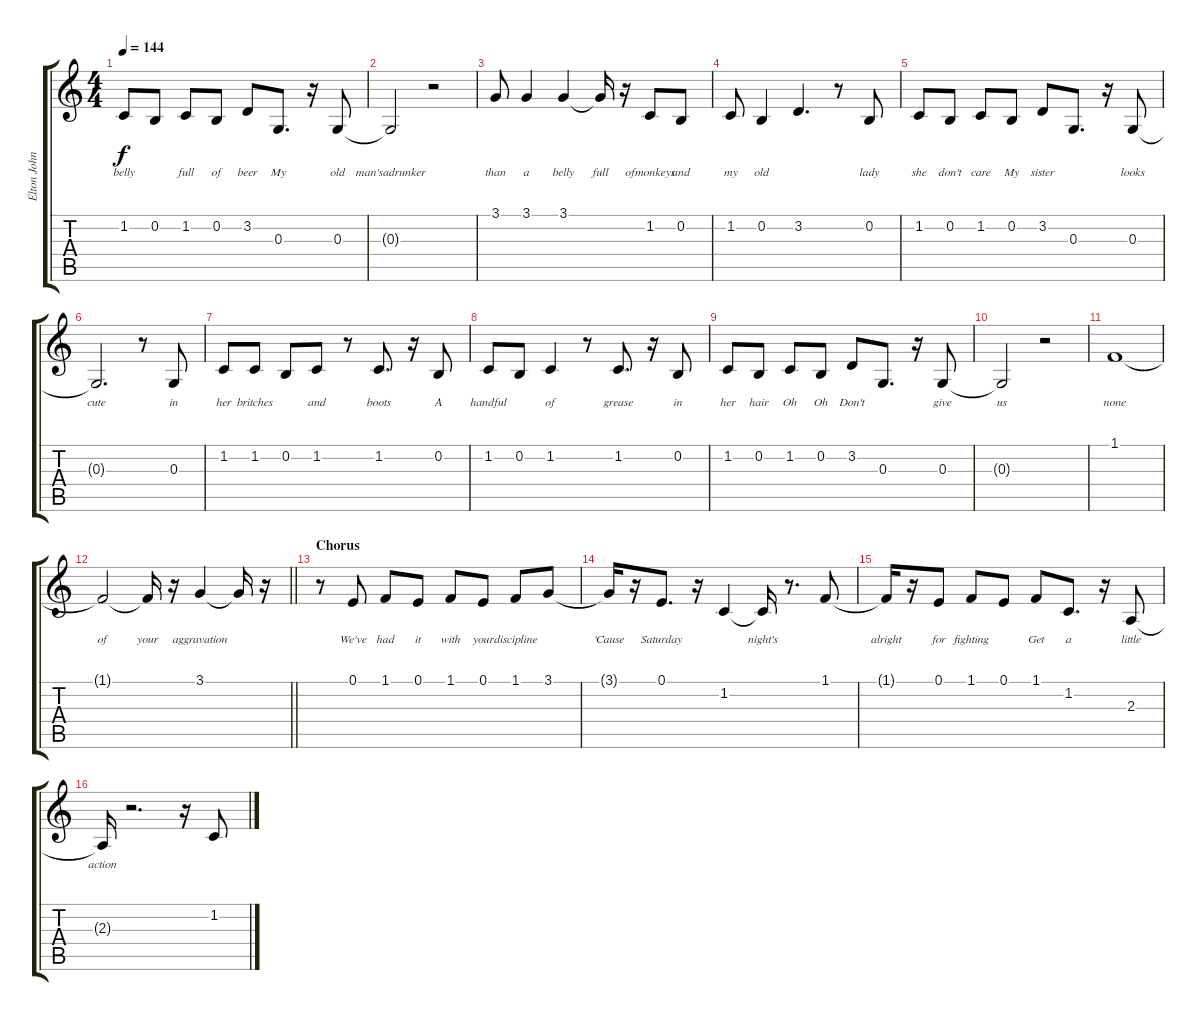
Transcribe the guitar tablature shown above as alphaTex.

\track ("Elton John (melody with lyrics)" "Elton John") {instrument lead8bassandlead}
\staff {score tabs}
\tuning (E4 B3 G3 D3 A2 E2) {hide}
\ts (4 4)
\tempo 144
\clef g2
\ks c
1.2.8{lyrics (0 "belly") lyrics (1 "") lyrics (2 "") lyrics (3 "") lyrics (4 "") dy f} 0.2.8{lyrics (0 "") lyrics (1 "") lyrics (2 "") lyrics (3 "") lyrics (4 "")} 1.2.8{lyrics (0 "full") lyrics (1 "") lyrics (2 "") lyrics (3 "") lyrics (4 "")} 0.2.8{lyrics (0 "of") lyrics (1 "") lyrics (2 "") lyrics (3 "") lyrics (4 "")} 3.2.8{lyrics (0 "beer") lyrics (1 "") lyrics (2 "") lyrics (3 "") lyrics (4 "")} 0.3.8{d lyrics (0 "My") lyrics (1 "") lyrics (2 "") lyrics (3 "") lyrics (4 "")} r.16 0.3.8{lyrics (0 "old") lyrics (1 "") lyrics (2 "") lyrics (3 "") lyrics (4 "")} |
0.3{t}.2{lyrics (0 "man'sadrunker") lyrics (1 "") lyrics (2 "") lyrics (3 "") lyrics (4 "")} r.2 |
3.1.8{lyrics (0 "than") lyrics (1 "") lyrics (2 "") lyrics (3 "") lyrics (4 "")} 3.1.4{lyrics (0 "a") lyrics (1 "") lyrics (2 "") lyrics (3 "") lyrics (4 "")} 3.1.4{lyrics (0 "belly") lyrics (1 "") lyrics (2 "") lyrics (3 "") lyrics (4 "")} 3.1{t}.16{lyrics (0 "full") lyrics (1 "") lyrics (2 "") lyrics (3 "") lyrics (4 "")} r.16 1.2.8{lyrics (0 "ofmonkeys") lyrics (1 "") lyrics (2 "") lyrics (3 "") lyrics (4 "")} 0.2.8{lyrics (0 "and") lyrics (1 "") lyrics (2 "") lyrics (3 "") lyrics (4 "")} |
1.2.8{lyrics (0 "my") lyrics (1 "") lyrics (2 "") lyrics (3 "") lyrics (4 "")} 0.2.4{lyrics (0 "old") lyrics (1 "") lyrics (2 "") lyrics (3 "") lyrics (4 "")} 3.2.4{d lyrics (0 "") lyrics (1 "") lyrics (2 "") lyrics (3 "") lyrics (4 "")} r.8 0.2.8{lyrics (0 "lady") lyrics (1 "") lyrics (2 "") lyrics (3 "") lyrics (4 "")} |
1.2.8{lyrics (0 "she") lyrics (1 "") lyrics (2 "") lyrics (3 "") lyrics (4 "")} 0.2.8{lyrics (0 "don't") lyrics (1 "") lyrics (2 "") lyrics (3 "") lyrics (4 "")} 1.2.8{lyrics (0 "care") lyrics (1 "") lyrics (2 "") lyrics (3 "") lyrics (4 "")} 0.2.8{lyrics (0 "My") lyrics (1 "") lyrics (2 "") lyrics (3 "") lyrics (4 "")} 3.2.8{lyrics (0 "sister") lyrics (1 "") lyrics (2 "") lyrics (3 "") lyrics (4 "")} 0.3.8{d lyrics (0 "") lyrics (1 "") lyrics (2 "") lyrics (3 "") lyrics (4 "")} r.16 0.3.8{lyrics (0 "looks") lyrics (1 "") lyrics (2 "") lyrics (3 "") lyrics (4 "")} |
0.3{t}.2{d lyrics (0 "cute") lyrics (1 "") lyrics (2 "") lyrics (3 "") lyrics (4 "")} r.8 0.3.8{lyrics (0 "in") lyrics (1 "") lyrics (2 "") lyrics (3 "") lyrics (4 "")} |
1.2.8{lyrics (0 "her") lyrics (1 "") lyrics (2 "") lyrics (3 "") lyrics (4 "")} 1.2.8{lyrics (0 "britches") lyrics (1 "") lyrics (2 "") lyrics (3 "") lyrics (4 "")} 0.2.8{lyrics (0 "") lyrics (1 "") lyrics (2 "") lyrics (3 "") lyrics (4 "")} 1.2.8{lyrics (0 "and") lyrics (1 "") lyrics (2 "") lyrics (3 "") lyrics (4 "")} r.8 1.2.8{d lyrics (0 "boots") lyrics (1 "") lyrics (2 "") lyrics (3 "") lyrics (4 "")} r.16 0.2.8{lyrics (0 "A") lyrics (1 "") lyrics (2 "") lyrics (3 "") lyrics (4 "")} |
1.2.8{lyrics (0 "handful") lyrics (1 "") lyrics (2 "") lyrics (3 "") lyrics (4 "")} 0.2.8{lyrics (0 "") lyrics (1 "") lyrics (2 "") lyrics (3 "") lyrics (4 "")} 1.2.4{lyrics (0 "of") lyrics (1 "") lyrics (2 "") lyrics (3 "") lyrics (4 "")} r.8 1.2.8{d lyrics (0 "grease") lyrics (1 "") lyrics (2 "") lyrics (3 "") lyrics (4 "")} r.16 0.2.8{lyrics (0 "in") lyrics (1 "") lyrics (2 "") lyrics (3 "") lyrics (4 "")} |
1.2.8{lyrics (0 "her") lyrics (1 "") lyrics (2 "") lyrics (3 "") lyrics (4 "")} 0.2.8{lyrics (0 "hair") lyrics (1 "") lyrics (2 "") lyrics (3 "") lyrics (4 "")} 1.2.8{lyrics (0 "Oh") lyrics (1 "") lyrics (2 "") lyrics (3 "") lyrics (4 "")} 0.2.8{lyrics (0 "Oh") lyrics (1 "") lyrics (2 "") lyrics (3 "") lyrics (4 "")} 3.2.8{lyrics (0 "Don't") lyrics (1 "") lyrics (2 "") lyrics (3 "") lyrics (4 "")} 0.3.8{d lyrics (0 "") lyrics (1 "") lyrics (2 "") lyrics (3 "") lyrics (4 "")} r.16 0.3.8{lyrics (0 "give") lyrics (1 "") lyrics (2 "") lyrics (3 "") lyrics (4 "")} |
0.3{t}.2{lyrics (0 "us") lyrics (1 "") lyrics (2 "") lyrics (3 "") lyrics (4 "")} r.2 |
1.1.1{lyrics (0 "none") lyrics (1 "") lyrics (2 "") lyrics (3 "") lyrics (4 "")} |
\barLineRight lightlight
1.1{t}.2{lyrics (0 "of") lyrics (1 "") lyrics (2 "") lyrics (3 "") lyrics (4 "")} 1.1{t}.16{lyrics (0 "your") lyrics (1 "") lyrics (2 "") lyrics (3 "") lyrics (4 "")} r.16 3.1.4{lyrics (0 "aggravation") lyrics (1 "") lyrics (2 "") lyrics (3 "") lyrics (4 "")} 3.1{t}.16{lyrics (0 "") lyrics (1 "") lyrics (2 "") lyrics (3 "") lyrics (4 "")} r.16 |
\section ("" "Chorus")
r.8 0.1.8{lyrics (0 "We've") lyrics (1 "") lyrics (2 "") lyrics (3 "") lyrics (4 "")} 1.1.8{lyrics (0 "had") lyrics (1 "") lyrics (2 "") lyrics (3 "") lyrics (4 "")} 0.1.8{lyrics (0 "it") lyrics (1 "") lyrics (2 "") lyrics (3 "") lyrics (4 "")} 1.1.8{lyrics (0 "with") lyrics (1 "") lyrics (2 "") lyrics (3 "") lyrics (4 "")} 0.1.8{lyrics (0 "your") lyrics (1 "") lyrics (2 "") lyrics (3 "") lyrics (4 "")} 1.1.8{lyrics (0 "discipline") lyrics (1 "") lyrics (2 "") lyrics (3 "") lyrics (4 "")} 3.1.8{lyrics (0 "") lyrics (1 "") lyrics (2 "") lyrics (3 "") lyrics (4 "")} |
3.1{t}.16{lyrics (0 "'Cause") lyrics (1 "") lyrics (2 "") lyrics (3 "") lyrics (4 "")} r.16 0.1.8{d lyrics (0 "Saturday") lyrics (1 "") lyrics (2 "") lyrics (3 "") lyrics (4 "")} r.16 1.2.4{lyrics (0 "") lyrics (1 "") lyrics (2 "") lyrics (3 "") lyrics (4 "")} 1.2{t}.16{lyrics (0 "night's") lyrics (1 "") lyrics (2 "") lyrics (3 "") lyrics (4 "")} r.8{d} 1.1.8{lyrics (0 "") lyrics (1 "") lyrics (2 "") lyrics (3 "") lyrics (4 "")} |
1.1{t}.16{lyrics (0 "alright") lyrics (1 "") lyrics (2 "") lyrics (3 "") lyrics (4 "")} r.16 0.1.8{lyrics (0 "for") lyrics (1 "") lyrics (2 "") lyrics (3 "") lyrics (4 "")} 1.1.8{lyrics (0 "fighting") lyrics (1 "") lyrics (2 "") lyrics (3 "") lyrics (4 "")} 0.1.8{lyrics (0 "") lyrics (1 "") lyrics (2 "") lyrics (3 "") lyrics (4 "")} 1.1.8{lyrics (0 "Get") lyrics (1 "") lyrics (2 "") lyrics (3 "") lyrics (4 "")} 1.2.8{d lyrics (0 "a") lyrics (1 "") lyrics (2 "") lyrics (3 "") lyrics (4 "")} r.16 2.3.8{lyrics (0 "little") lyrics (1 "") lyrics (2 "") lyrics (3 "") lyrics (4 "")} |
2.3{t}.16{lyrics (0 "action") lyrics (1 "") lyrics (2 "") lyrics (3 "") lyrics (4 "")} r.2{d} r.16 1.2.8{lyrics (0 "") lyrics (1 "") lyrics (2 "") lyrics (3 "") lyrics (4 "")}
